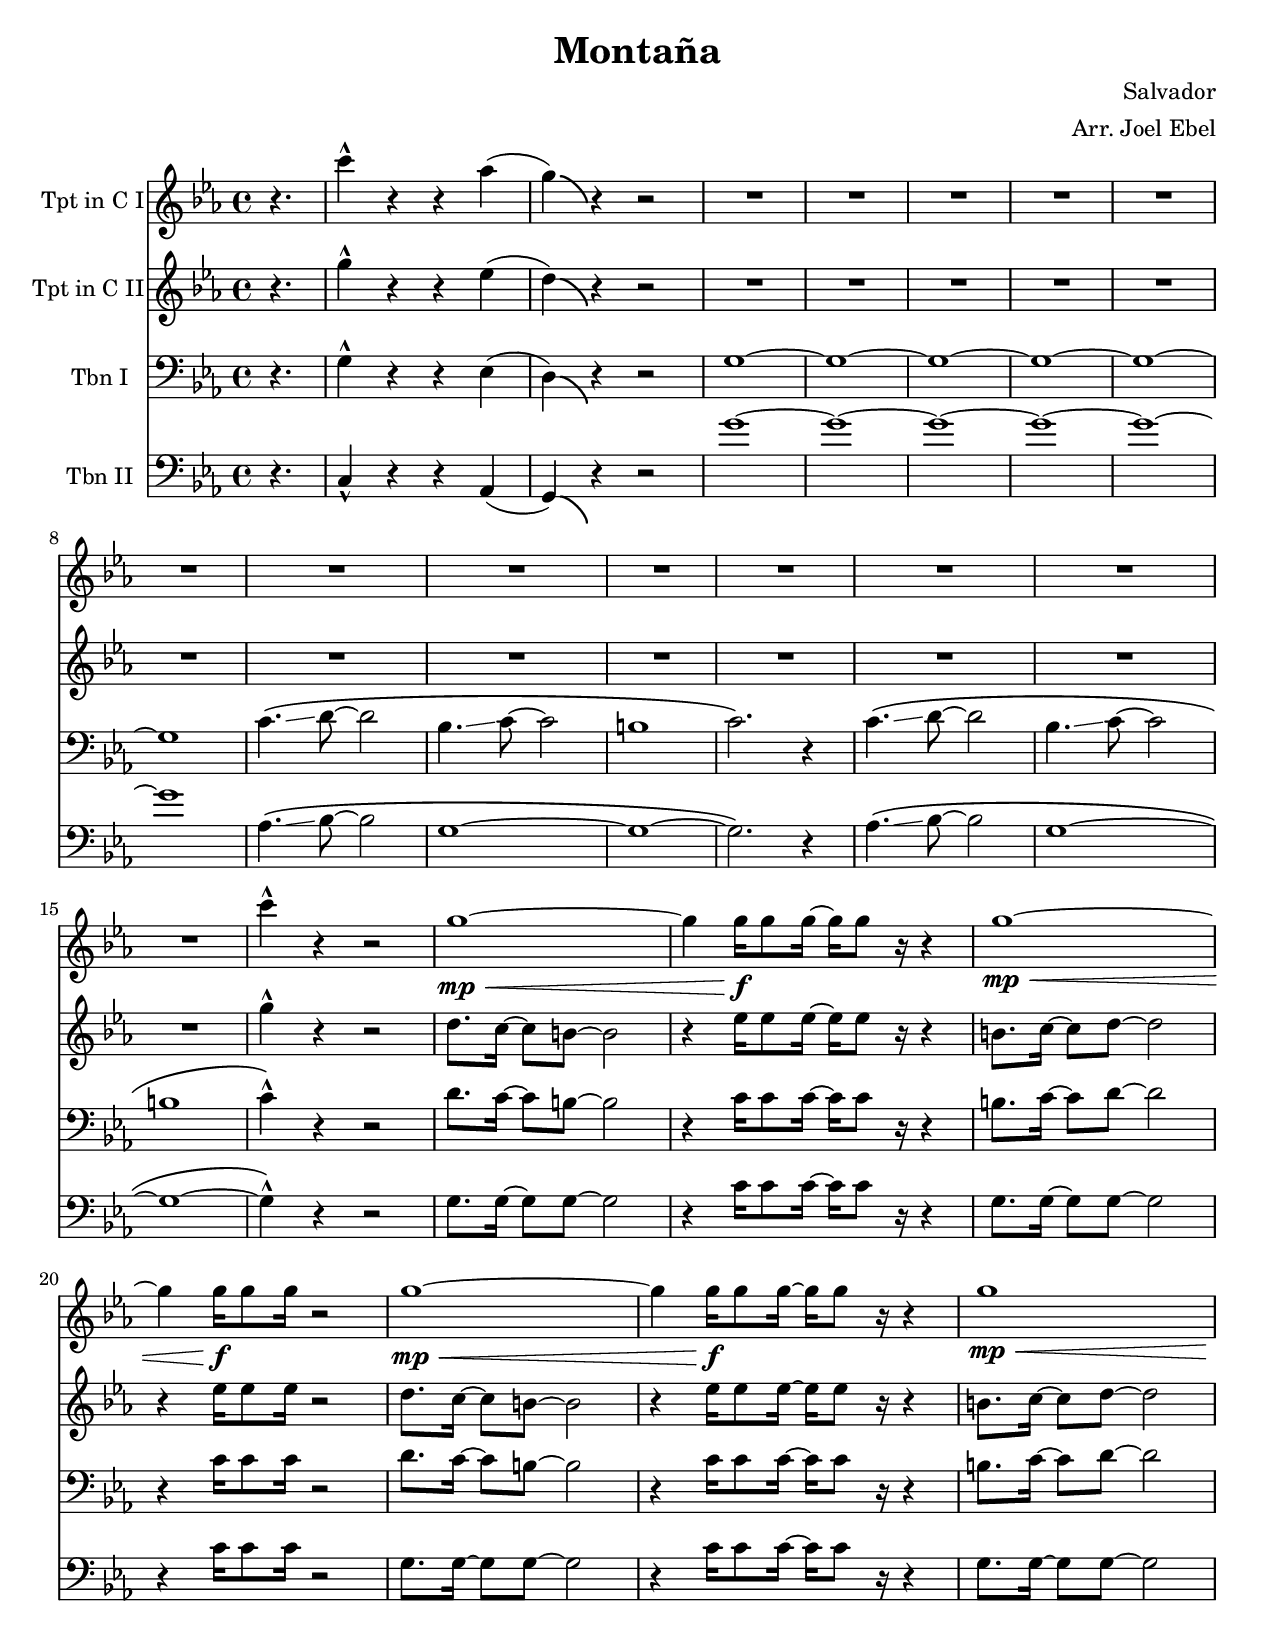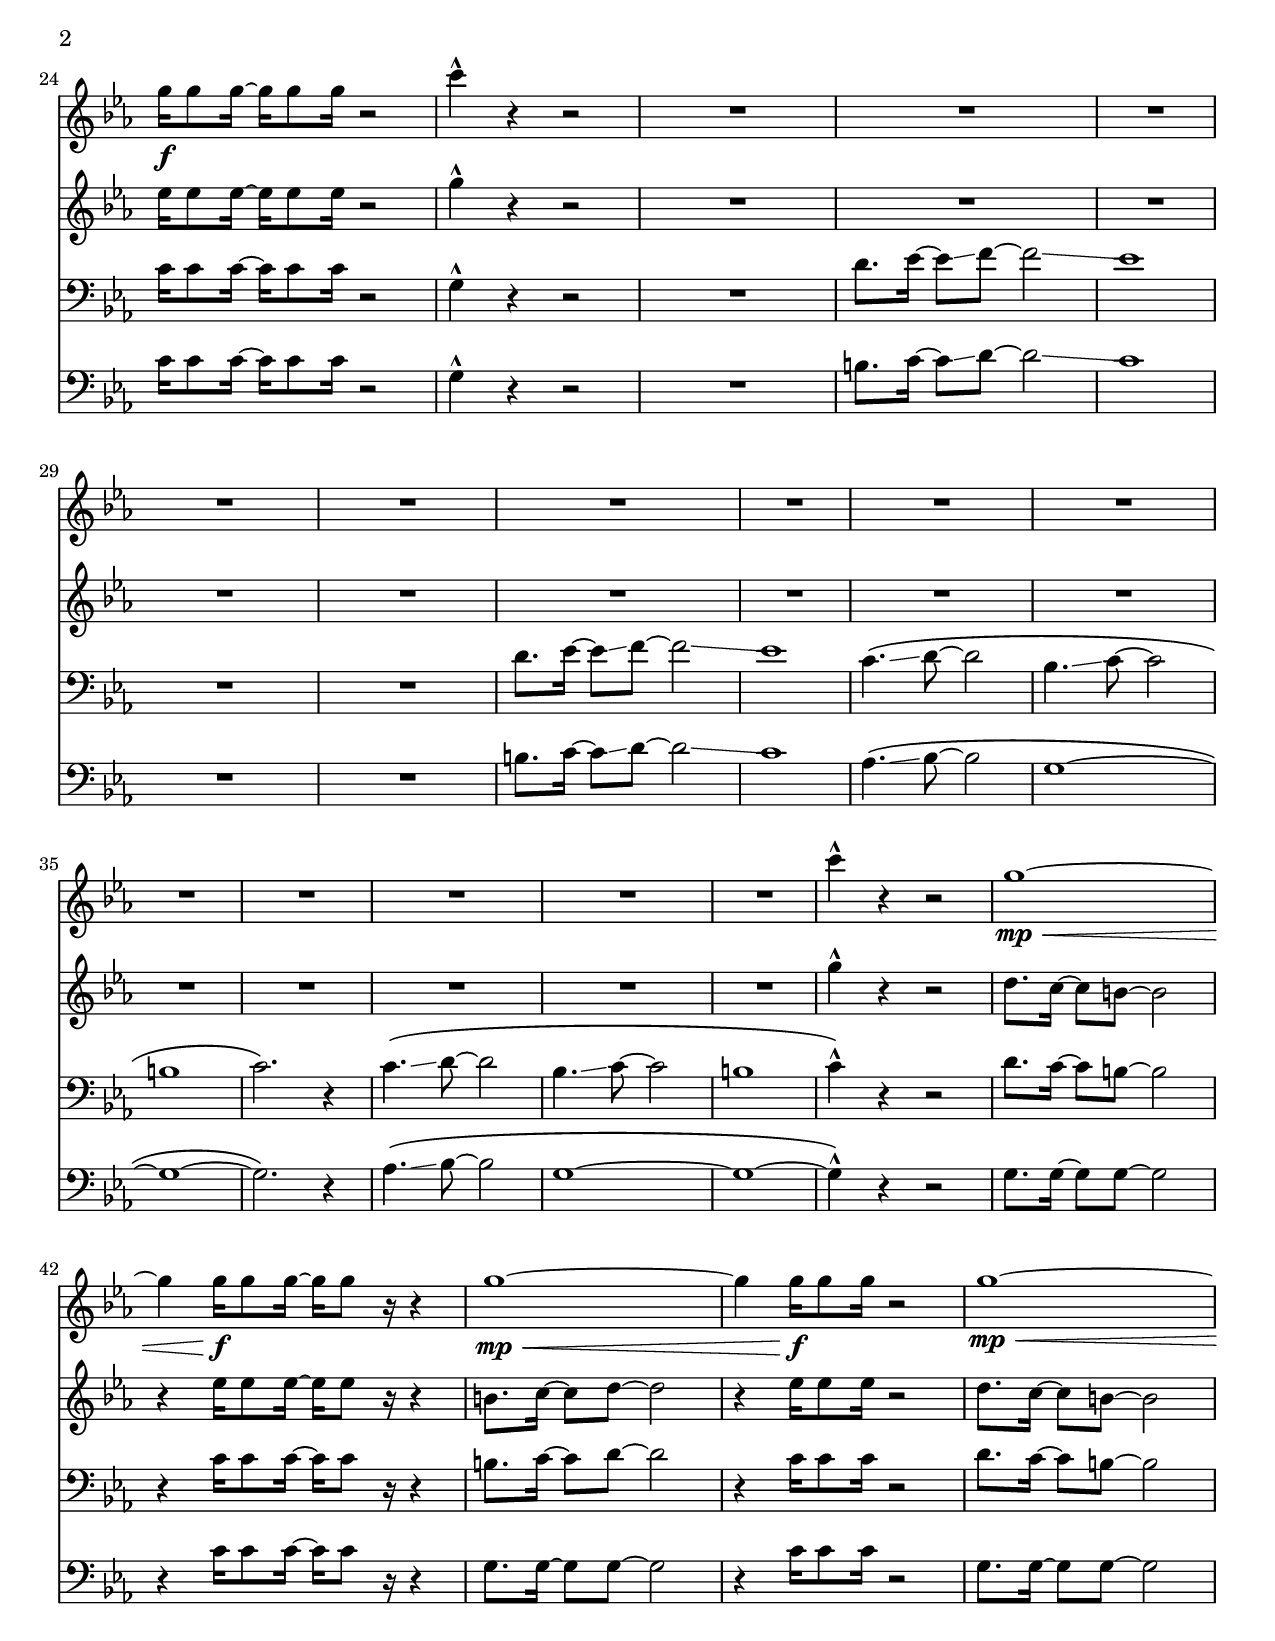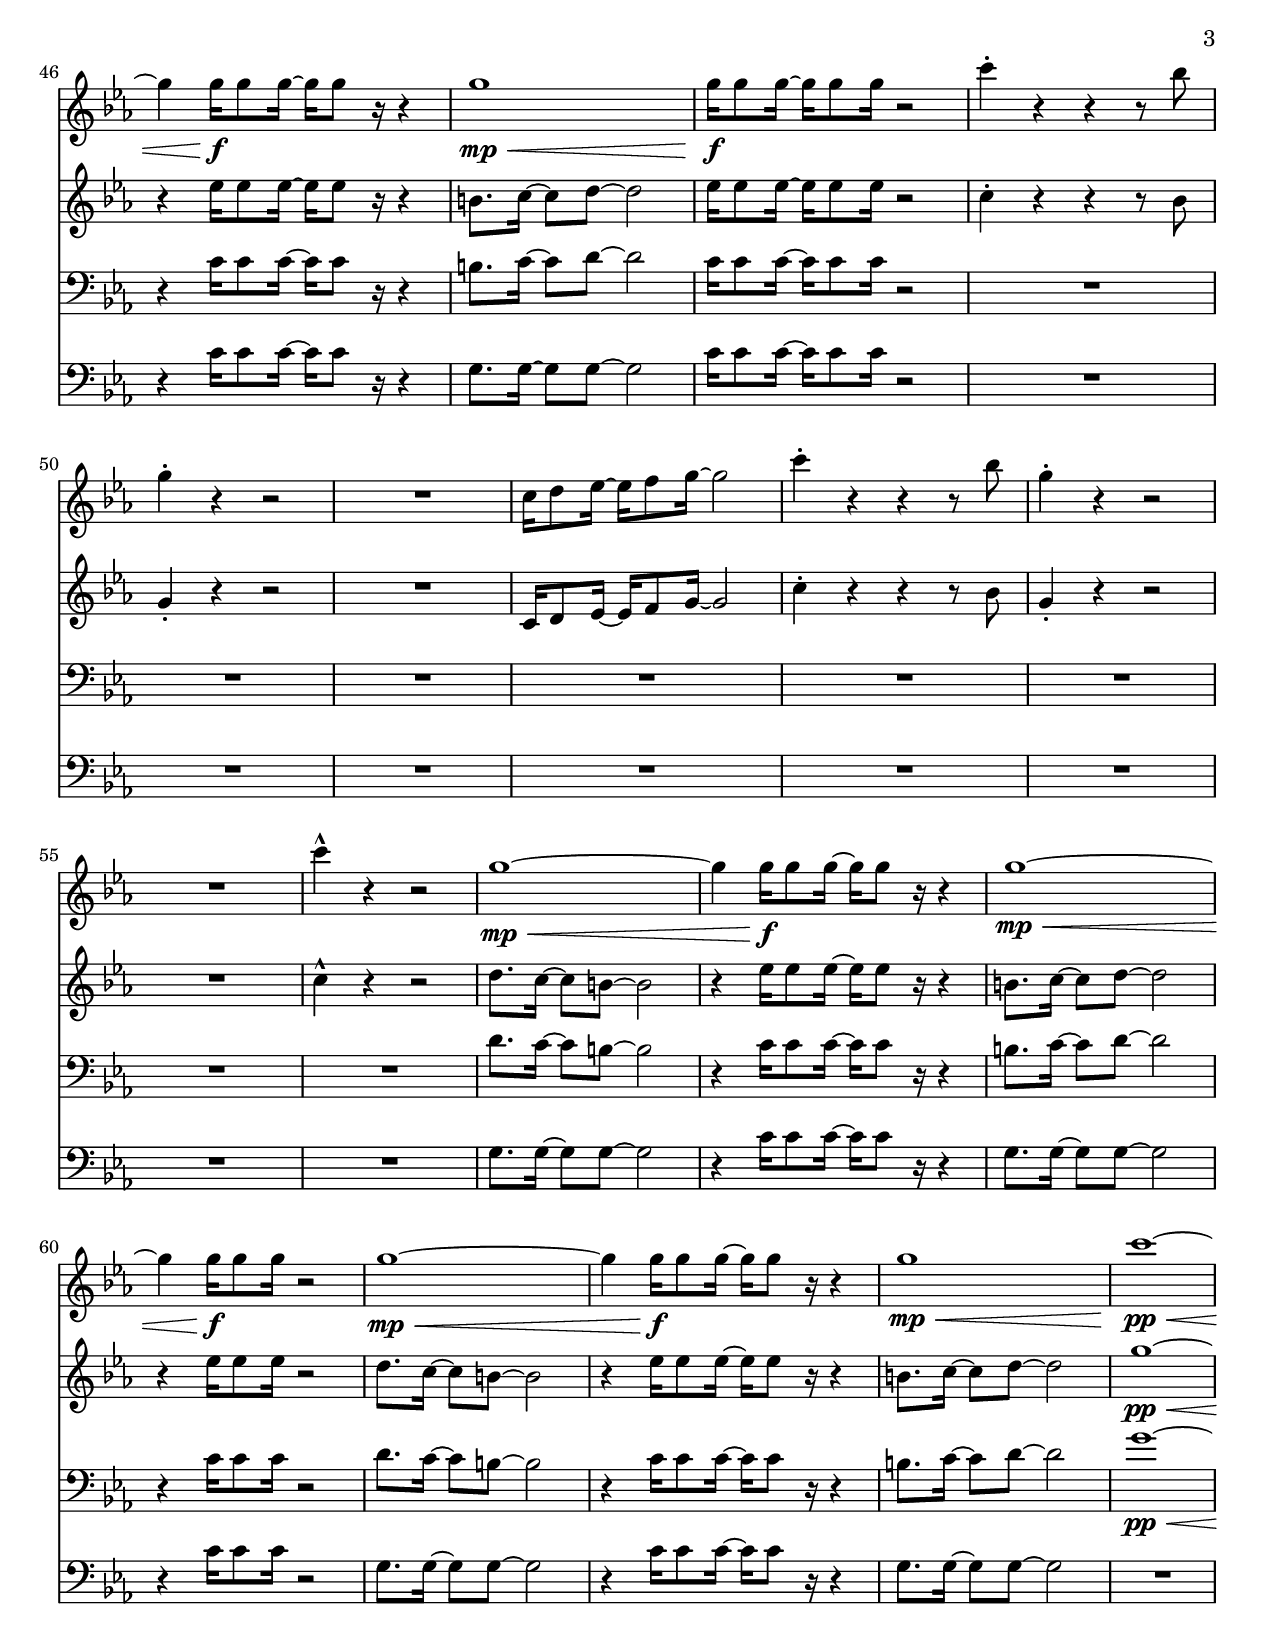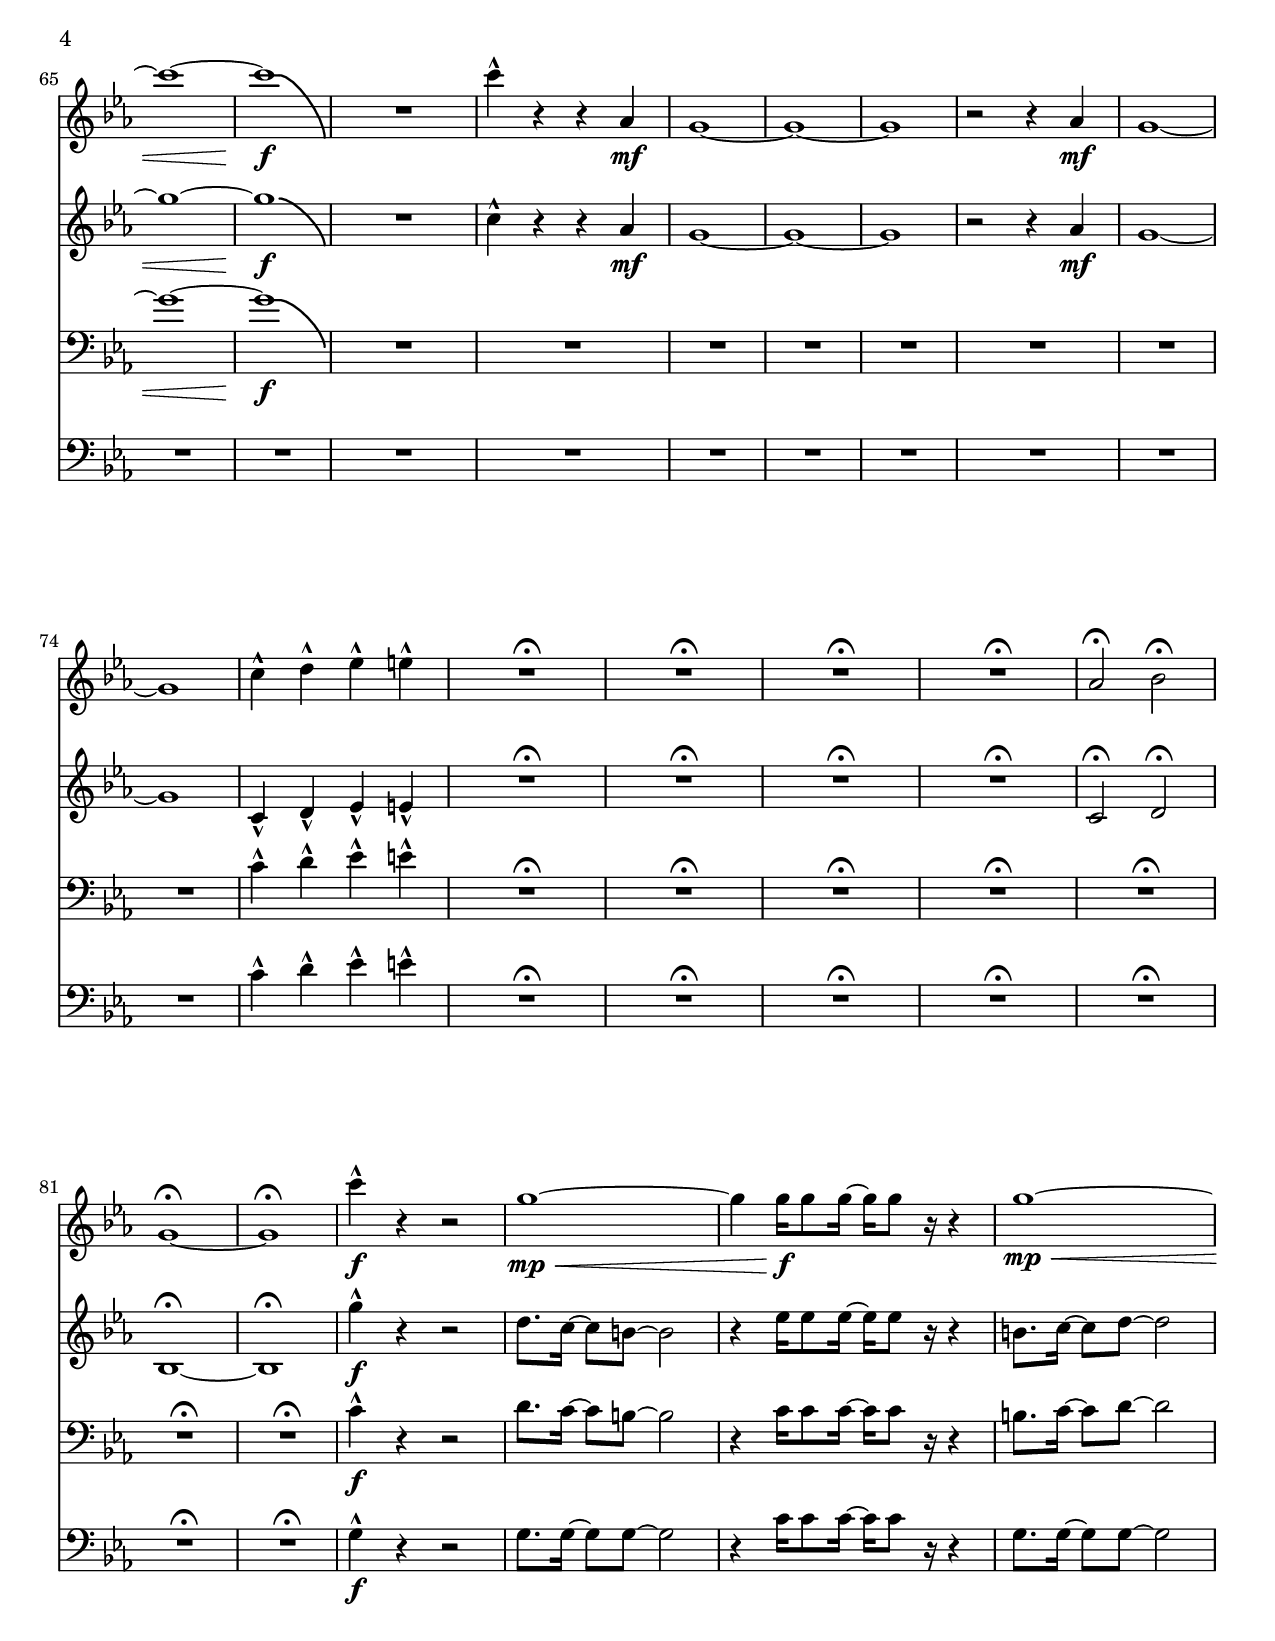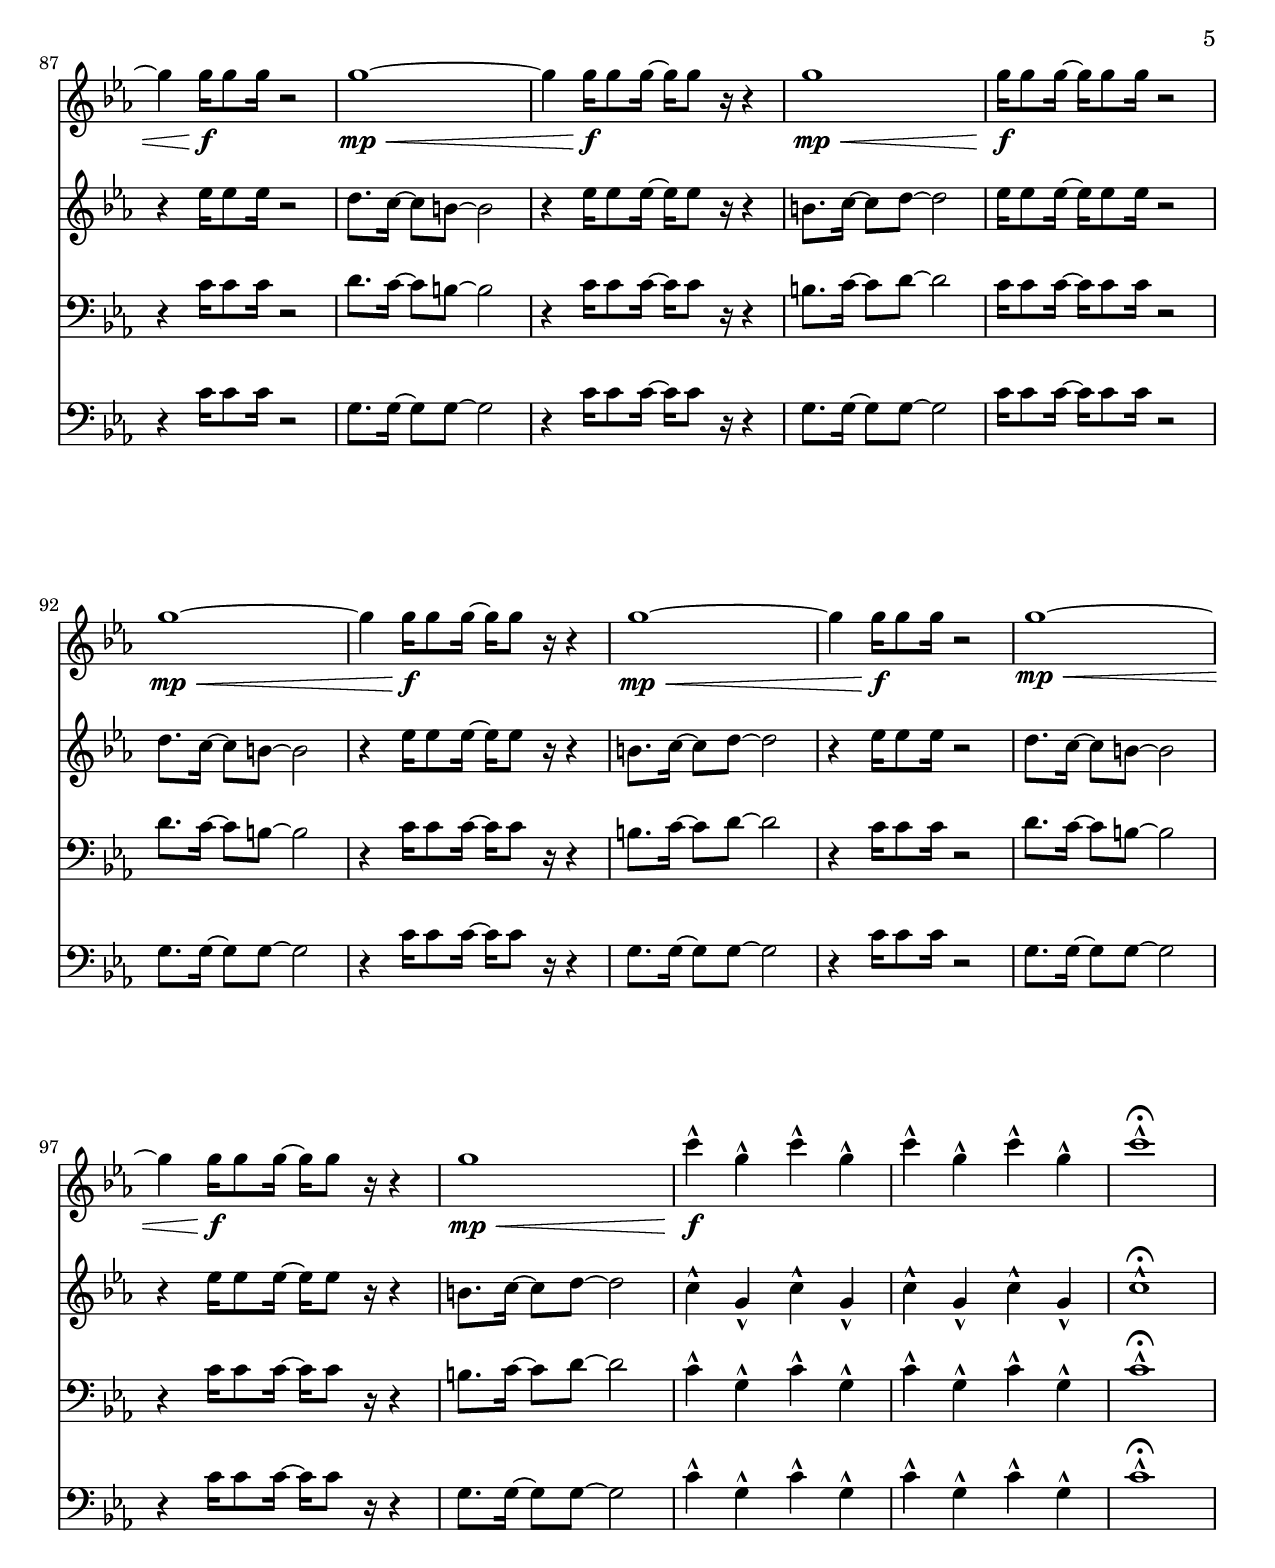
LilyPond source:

\version "2.19.59"
\language "english"

\header {
  title = "Montaña"
  composer = "Salvador"
  arranger = "Arr. Joel Ebel"
  % Remove default LilyPond tagline
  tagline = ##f
}

\paper {
  #(set-paper-size "letter")
}

global = {
  \key d \minor
  \time 4/4
  \partial 4.
}

scoreATrumpetCI = \relative c'' {
  \global
  r4. | d'4-^ r r bf( | a)\bendAfter #-5 r r2 |
  R1*13 |
  d4-^ r r2 |
  a1\mp\<~ | a4  a16\f a8 a16~ a16 a8 r16 r4|
  a1\mp\<~ | a4  a16\f a8 a16 r2|
  a1\mp\<~ | a4  a16\f a8 a16~ a16 a8 r16 r4|
  a1\mp\< |  a16\f a8 a16~ a16 a8 a16 r2|
  d4-^ r4 r2 | R1*14
  d4-^ r r2 |
  a1\mp\<~ | a4  a16\f a8 a16~ a16 a8 r16 r4|
  a1\mp\<~ | a4  a16\f a8 a16 r2|
  a1\mp\<~ | a4  a16\f a8 a16~ a16 a8 r16 r4|
  a1\mp\< |  a16\f a8 a16~ a16 a8 a16 r2|
  d4-. r4 r r8 c | a4-. r r2 | R1 | d,16 e8 f16~ f16 g8 a16~ a2
  d4-. r4 r r8 c | a4-. r r2 | R1 | d4-^ r r2
  a1\mp\<~ | a4  a16\f a8 a16~ a16 a8 r16 r4|
  a1\mp\<~ | a4  a16\f a8 a16 r2|
  a1\mp\<~ | a4  a16\f a8 a16~ a16 a8 r16 r4|
  a1\mp\< | d1\pp\<~ | d~ | d\f\bendAfter #-12 | R1
  d4-^ r r bf,\mf | a1~ | a~ | a | r2 r4 bf\mf | a1~ | a | d4-^ e-^ f-^ fs-^
  R1\fermataMarkup R1\fermataMarkup R1\fermataMarkup R1\fermataMarkup
  bf,2\fermata c\fermata | a1~\fermata | a\fermata |
  d'4-^\f r r2 |
  a1\mp\<~ | a4  a16\f a8 a16~ a16 a8 r16 r4|
  a1\mp\<~ | a4  a16\f a8 a16 r2|
  a1\mp\<~ | a4  a16\f a8 a16~ a16 a8 r16 r4|
  a1\mp\< |  a16\f a8 a16~ a16 a8 a16 r2|
  a1\mp\<~ | a4  a16\f a8 a16~ a16 a8 r16 r4|
  a1\mp\<~ | a4  a16\f a8 a16 r2|
  a1\mp\<~ | a4  a16\f a8 a16~ a16 a8 r16 r4|
  a1\mp\< |  d4\f-^ a-^ d-^ a-^ | d-^ a-^ d-^ a-^ | d1-^\fermata

}

scoreATrumpetCII = \relative c'' {
  \global
  r4. | a'4-^ r r f( | e)\bendAfter #-5 r r2 |
  R1*13 |
  a4-^ r r2 |
  e8. d16~ d8 cs8~ cs2 | r4 f16 f8 f16~ f16 f8 r16 r4 |
  cs8. d16~ d8 e8~ e2 | r4 f16 f8 f16 r2 |
  e8. d16~ d8 cs8~ cs2 | r4 f16 f8 f16~ f16 f8 r16 r4 |
  cs8. d16~ d8 e8~ e2 | f16 f8 f16~ f16 f8 f16 r2 |
  a4-^ r4 r2 | R1*14
  a4-^ r r2 |
  e8. d16~ d8 cs8~ cs2 | r4 f16 f8 f16~ f16 f8 r16 r4 |
  cs8. d16~ d8 e8~ e2 | r4 f16 f8 f16 r2 |
  e8. d16~ d8 cs8~ cs2 | r4 f16 f8 f16~ f16 f8 r16 r4 |
  cs8. d16~ d8 e8~ e2 | f16 f8 f16~ f16 f8 f16 r2 |
  d4-. r4 r r8 c | a4-. r r2 | R1 | d,16 e8 f16~ f16 g8 a16~ a2
  d4-. r4 r r8 c | a4-. r r2 | R1 | d4-^ r r2
  e8. d16~ d8 cs8~ cs2 | r4 f16 f8 f16~ f16 f8 r16 r4 |
  cs8. d16~ d8 e8~ e2 | r4 f16 f8 f16 r2 |
  e8. d16~ d8 cs8~ cs2 | r4 f16 f8 f16~ f16 f8 r16 r4 |
  cs8. d16~ d8 e8~ e2 | a1\pp\<~ | a~ | a\f\bendAfter #-9 | R1
  d,4-^ r r bf\mf | a1~ | a~ | a | r2 r4 bf4\mf | a1~ | a | d,4-^ e-^ f-^ fs-^
  R1\fermataMarkup R1\fermataMarkup R1\fermataMarkup R1\fermataMarkup
  d2\fermata e\fermata | c1~\fermata | c\fermata
  a''4-^\f r r2 |
  e8. d16~ d8 cs8~ cs2 | r4 f16 f8 f16~ f16 f8 r16 r4 |
  cs8. d16~ d8 e8~ e2 | r4 f16 f8 f16 r2 |
  e8. d16~ d8 cs8~ cs2 | r4 f16 f8 f16~ f16 f8 r16 r4 |
  cs8. d16~ d8 e8~ e2 | f16 f8 f16~ f16 f8 f16 r2 |
  e8. d16~ d8 cs8~ cs2 | r4 f16 f8 f16~ f16 f8 r16 r4 |
  cs8. d16~ d8 e8~ e2 | r4 f16 f8 f16 r2 |
  e8. d16~ d8 cs8~ cs2 | r4 f16 f8 f16~ f16 f8 r16 r4 |
  cs8. d16~ d8 e8~ e2 | d4-^ a-^ d-^ a-^ | d-^ a-^ d-^ a-^ | d1-^\fermata

}

scoreATromboneI = \relative c {
  \global
  r4. | a'4-^ r r f( | e)\bendAfter #-5 r r2 |
  a1~ | a~ | a~  | a~ | a~ | a |
  d4.\(\glissando e8~ e2 | c4.\glissando d8~ d2 | cs1 | d2.\) r4 |
  d4.\(\glissando e8~ e2 | c4.\glissando d8~ d2 | cs1 | d4-^\) r4 r2 |
  e8. d16~ d8 cs8~ cs2 | r4 d16 d8 d16~ d16 d8 r16 r4 |
  cs8. d16~ d8 e8~ e2 | r4 d16 d8 d16 r2 |
  e8. d16~ d8 cs8~ cs2 | r4 d16 d8 d16~ d16 d8 r16 r4 |
  cs8. d16~ d8 e8~ e2 | d16 d8 d16~ d16 d8 d16 r2 |
  a4-^ r4 r2 | R1 | e'8. f16~ f8\glissando g8~ g2\glissando | f1 | R1*2 |
  e8. f16~ f8\glissando g8~ g2\glissando | f1
  d4.\(\glissando e8~ e2 | c4.\glissando d8~ d2 | cs1 | d2.\) r4 |
  d4.\(\glissando e8~ e2 | c4.\glissando d8~ d2 | cs1 | d4-^\) r4 r2 |
  e8. d16~ d8 cs8~ cs2 | r4 d16 d8 d16~ d16 d8 r16 r4 |
  cs8. d16~ d8 e8~ e2 | r4 d16 d8 d16 r2 |
  e8. d16~ d8 cs8~ cs2 | r4 d16 d8 d16~ d16 d8 r16 r4 |
  cs8. d16~ d8 e8~ e2 | d16 d8 d16~ d16 d8 d16 r2 |
  R1*8
  e8. d16~ d8 cs8~ cs2 | r4 d16 d8 d16~ d16 d8 r16 r4 |
  cs8. d16~ d8 e8~ e2 | r4 d16 d8 d16 r2 |
  e8. d16~ d8 cs8~ cs2 | r4 d16 d8 d16~ d16 d8 r16 r4 |
  cs8. d16~ d8 e8~ e2 | a1\pp\<~ | a~ | a\f\bendAfter #-9 | R1 |
  R1*7 | d,4-^ e-^ f-^ fs-^
  R1\fermataMarkup R1\fermataMarkup R1\fermataMarkup R1\fermataMarkup
  R1\fermataMarkup R1\fermataMarkup R1\fermataMarkup |
  d4-^\f r4 r2 |
  e8. d16~ d8 cs8~ cs2 | r4 d16 d8 d16~ d16 d8 r16 r4 |
  cs8. d16~ d8 e8~ e2 | r4 d16 d8 d16 r2 |
  e8. d16~ d8 cs8~ cs2 | r4 d16 d8 d16~ d16 d8 r16 r4 |
  cs8. d16~ d8 e8~ e2 | d16 d8 d16~ d16 d8 d16 r2 |
  e8. d16~ d8 cs8~ cs2 | r4 d16 d8 d16~ d16 d8 r16 r4 |
  cs8. d16~ d8 e8~ e2 | r4 d16 d8 d16 r2 |
  e8. d16~ d8 cs8~ cs2 | r4 d16 d8 d16~ d16 d8 r16 r4 |
  cs8. d16~ d8 e8~ e2 | d4-^ a-^ d-^ a-^ | d-^ a-^ d-^ a-^ | d1-^\fermata
  %  }
}

scoreATromboneII = \relative c {
  \global
  r4. | d4-^ r r bf( | a)\bendAfter #-5 r r2 |
  a''1~ | a~ | a~  | a~ | a~ | a |
  bf,4.\(\glissando c8~ c2 | a1~ | a1~ | a2.\) r4 |
  bf4.\(\glissando c8~ c2 | a1~ | a1~ | a4-^\) r4 r2 |
  a8. a16~ a8 a8~ a2 | r4 d16 d8 d16~ d16 d8 r16 r4 |
  a8. a16~ a8 a8~ a2 | r4 d16 d8 d16 r2 |
  a8. a16~ a8 a8~ a2 | r4 d16 d8 d16~ d16 d8 r16 r4 |
  a8. a16~ a8 a8~ a2 | d16 d8 d16~ d16 d8 d16 r2 |
  a4-^ r4 r2 | R1 |
  cs8. d16~ d8\glissando e8~ e2\glissando | d1 | R1*2 |
  cs8. d16~ d8\glissando e8~ e2\glissando | d1 |
  bf4.\(\glissando c8~ c2 | a1~ | a1~ | a2.\) r4 |
  bf4.\(\glissando c8~ c2 | a1~ | a1~ | a4-^\) r4 r2 |
  a8. a16~ a8 a8~ a2 | r4 d16 d8 d16~ d16 d8 r16 r4 |
  a8. a16~ a8 a8~ a2 | r4 d16 d8 d16 r2 |
  a8. a16~ a8 a8~ a2 | r4 d16 d8 d16~ d16 d8 r16 r4 |
  a8. a16~ a8 a8~ a2 | d16 d8 d16~ d16 d8 d16 r2 |
  R1*8
  a8. a16~ a8 a8~ a2 | r4 d16 d8 d16~ d16 d8 r16 r4 |
  a8. a16~ a8 a8~ a2 | r4 d16 d8 d16 r2 |
  a8. a16~ a8 a8~ a2 | r4 d16 d8 d16~ d16 d8 r16 r4 |
  a8. a16~ a8 a8~ a2 | R1*4
  R1*7| d4-^ e-^ f-^ fs-^
  R1\fermataMarkup R1\fermataMarkup R1\fermataMarkup R1\fermataMarkup
  R1\fermataMarkup R1\fermataMarkup R1\fermataMarkup |
  a,4-^\f r4 r2 |
  a8. a16~ a8 a8~ a2 | r4 d16 d8 d16~ d16 d8 r16 r4 |
  a8. a16~ a8 a8~ a2 | r4 d16 d8 d16 r2 |
  a8. a16~ a8 a8~ a2 | r4 d16 d8 d16~ d16 d8 r16 r4 |
  a8. a16~ a8 a8~ a2 | d16 d8 d16~ d16 d8 d16 r2 |
  a8. a16~ a8 a8~ a2 | r4 d16 d8 d16~ d16 d8 r16 r4 |
  a8. a16~ a8 a8~ a2 | r4 d16 d8 d16 r2 |
  a8. a16~ a8 a8~ a2 | r4 d16 d8 d16~ d16 d8 r16 r4 |
  a8. a16~ a8 a8~ a2 | d4-^ a-^ d-^ a-^ | d-^ a-^ d-^ a-^ | d1-^\fermata
  %  }

}

scoreATrumpetCIPart = \new Staff \with {
  instrumentName = "Tpt in C I"
  midiInstrument = "trumpet"
} \scoreATrumpetCI

scoreATrumpetCIIPart = \new Staff \with {
  instrumentName = "Tpt in C II"
  midiInstrument = "trumpet"
} \scoreATrumpetCII

scoreATromboneIPart = \new Staff \with {
  instrumentName = "Tbn I"
  midiInstrument = "trombone"
} { \clef bass \scoreATromboneI }

scoreATromboneIIPart = \new Staff \with {
  instrumentName = "Tbn II"
  midiInstrument = "trombone"
} { \clef bass \scoreATromboneII }

\score {
  \transpose d c
  <<
    \scoreATrumpetCIPart
    \scoreATrumpetCIIPart
    \scoreATromboneIPart
    \scoreATromboneIIPart
  >>
  \layout { }
  \midi {
    \tempo 4=128
  }
}
